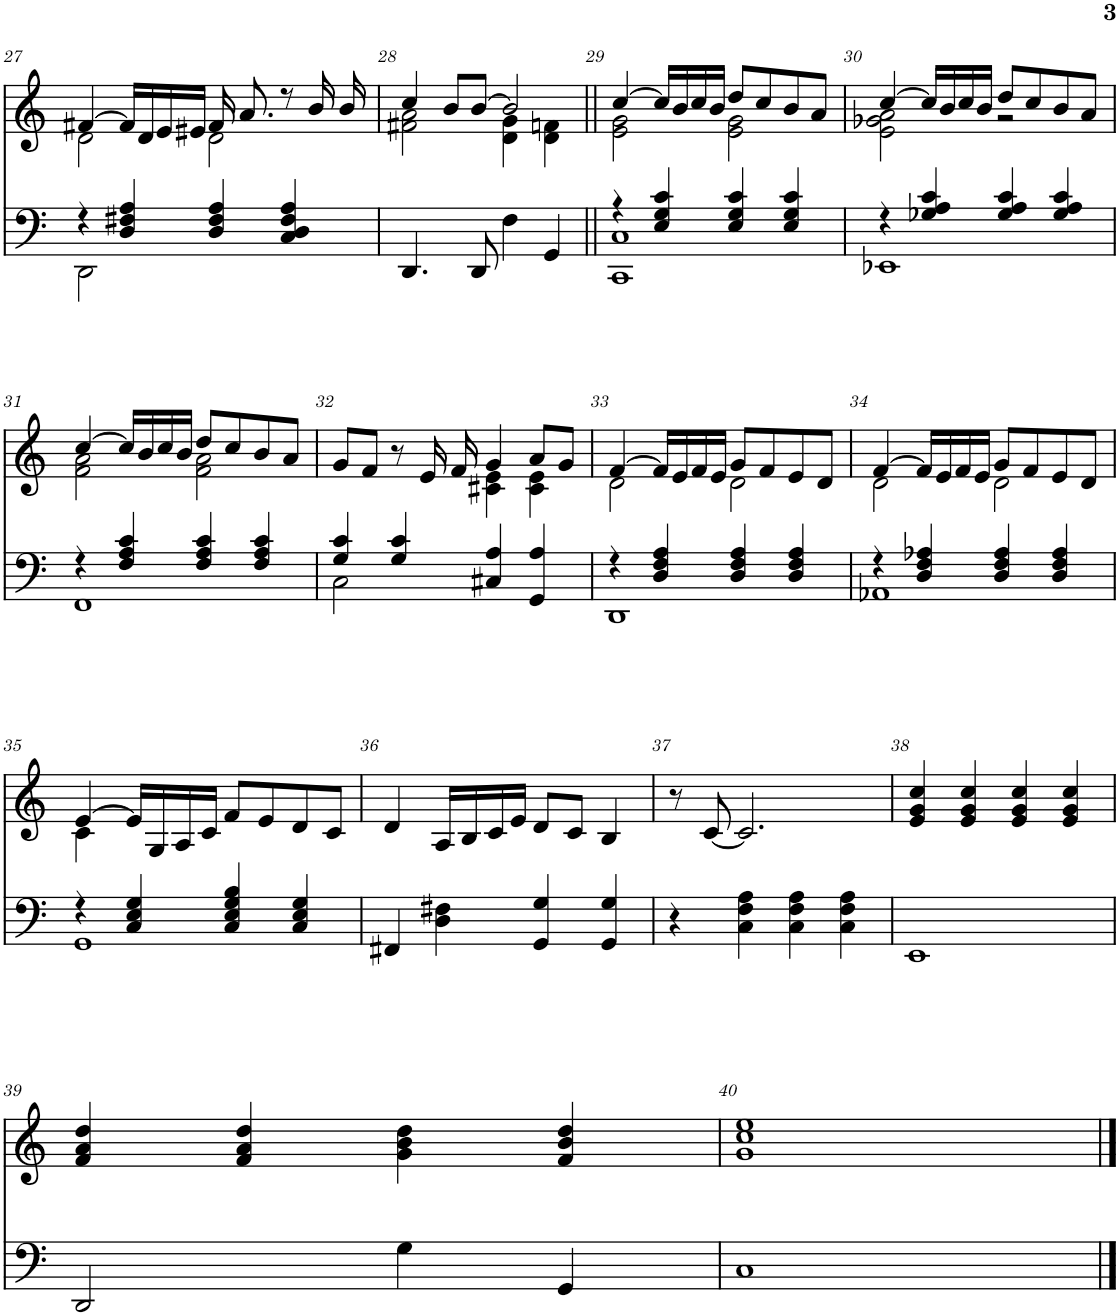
**kern	**kern
*part2	*part1
*staff2	*staff1
*I"Voice	*I"Voice
*I'V	*I'V
!!LO:PB:g=z
*clefF4	*clefG2
*k[]	*k[]
*M4/4	*M4/4
=27	=27
*^	*^
4r	2DD\	[>4f#X/	2d\
4D/ 4F#X/ 4A/	.	16f#/LL]	.
.	.	16d/	.
.	.	16e/	.
.	.	16e#X/JJ	.
4D/ 4F#/ 4A/	2ryy	16f#/	2d\
.	.	8.a/	.
4C/ 4D/ 4F#/ 4A/	.	8r	.
.	.	16b/	.
.	.	16b/	.
*v	*v	*	*
=28	=28	=28
4.DD/	4cc/	2f#X\ 2a\
.	8b/L	.
8DD/	[>8b/J	.
4F\	2b/]	4d\ 4g\
4GG/	.	4d\ 4fn\
=29||	=29||	=29||
*^	*	*
*	*^	*	*
4r	1C	1CC	[>4cc/	2e\ 2g\
4E/ 4G/ 4c/	.	.	16cc/LL]	.
.	.	.	16b/	.
.	.	.	16cc/	.
.	.	.	16b/JJ	.
4E/ 4G/ 4c/	.	.	8dd/L	2e\ 2g\
.	.	.	8cc/	.
4E/ 4G/ 4c/	.	.	8b/	.
.	.	.	8a/J	.
*	*v	*v	*	*
=30	=30	=30	=30
4r	1EE-X	[>4cc/	2e\ 2g-X\ 2a\
4G-X/ 4A/ 4c/	.	16cc/LL]	.
.	.	16b/	.
.	.	16cc/	.
.	.	16b/JJ	.
4G-/ 4A/ 4c/	.	8dd/L	2r
.	.	8cc/	.
4G-/ 4A/ 4c/	.	8b/	.
.	.	8a/J	.
!!LO:LB:g=z	!!
=31	=31	=31	=31
4r	1FF	[>4cc/	2f\ 2a\
4F/ 4A/ 4c/	.	16cc/LL]	.
.	.	16b/	.
.	.	16cc/	.
.	.	16b/JJ	.
4F/ 4A/ 4c/	.	8dd/L	2f\ 2a\
.	.	8cc/	.
4F/ 4A/ 4c/	.	8b/	.
.	.	8a/J	.
=32	=32	=32	=32
4G/ 4c/	2C\	8g/L	2ryy
.	.	8f/J	.
4G/ 4c/	.	8r	.
.	.	16e/	.
.	.	16f/	.
4C#X/ 4A/	2ryy	4g/	4c#X\ 4e\
4GG/ 4A/	.	8a/L	4c#\ 4e\
.	.	8g/J	.
=33	=33	=33	=33
4r	1DD	[>4f/	2d\
4D/ 4F/ 4A/	.	16f/LL]	.
.	.	16e/	.
.	.	16f/	.
.	.	16e/JJ	.
4D/ 4F/ 4A/	.	8g/L	2d\
.	.	8f/	.
4D/ 4F/ 4A/	.	8e/	.
.	.	8d/J	.
=34	=34	=34	=34
4r	1AA-X	[>4f/	2d\
4D/ 4F/ 4A-X/	.	16f/LL]	.
.	.	16e/	.
.	.	16f/	.
.	.	16e/JJ	.
4D/ 4F/ 4A-/	.	8g/L	2d\
.	.	8f/	.
4D/ 4F/ 4A-/	.	8e/	.
.	.	8d/J	.
!!LO:LB:g=z	!!
=35	=35	=35	=35
4r	1GG	[>4e/	4c\
4C/ 4E/ 4G/	.	16e/LL]	2.ryy
.	.	16G/	.
.	.	16A/	.
.	.	16c/JJ	.
4C/ 4E/ 4G/ 4B/	.	8f/L	.
.	.	8e/	.
4C/ 4E/ 4G/	.	8d/	.
.	.	8c/J	.
*v	*v	*	*
*	*v	*v
=36	=36
4FF#X/	4d/
4D\ 4F#X\	16A/LL
.	16B/
.	16c/
.	16e/JJ
4GG/ 4G/	8d/L
.	8c/J
4GG/ 4G/	4B/
=37	=37
4r	8r
.	[<8c/
4C\ 4F\ 4A\	2.c/]
4C\ 4F\ 4A\	.
4C\ 4F\ 4A\	.
=38	=38
1EE	4e/ 4g/ 4cc/
.	4e/ 4g/ 4cc/
.	4e/ 4g/ 4cc/
.	4e/ 4g/ 4cc/
!!LO:LB:g=z
=39	=39
2DD/	4f/ 4a/ 4dd/
.	4f/ 4a/ 4dd/
4G\	4g\ 4b\ 4dd\
4GG/	4f/ 4b/ 4dd/
=40	=40
*	*^
1C	1cc 1ee	1g
*	*v	*v
==	==
*-	*-
